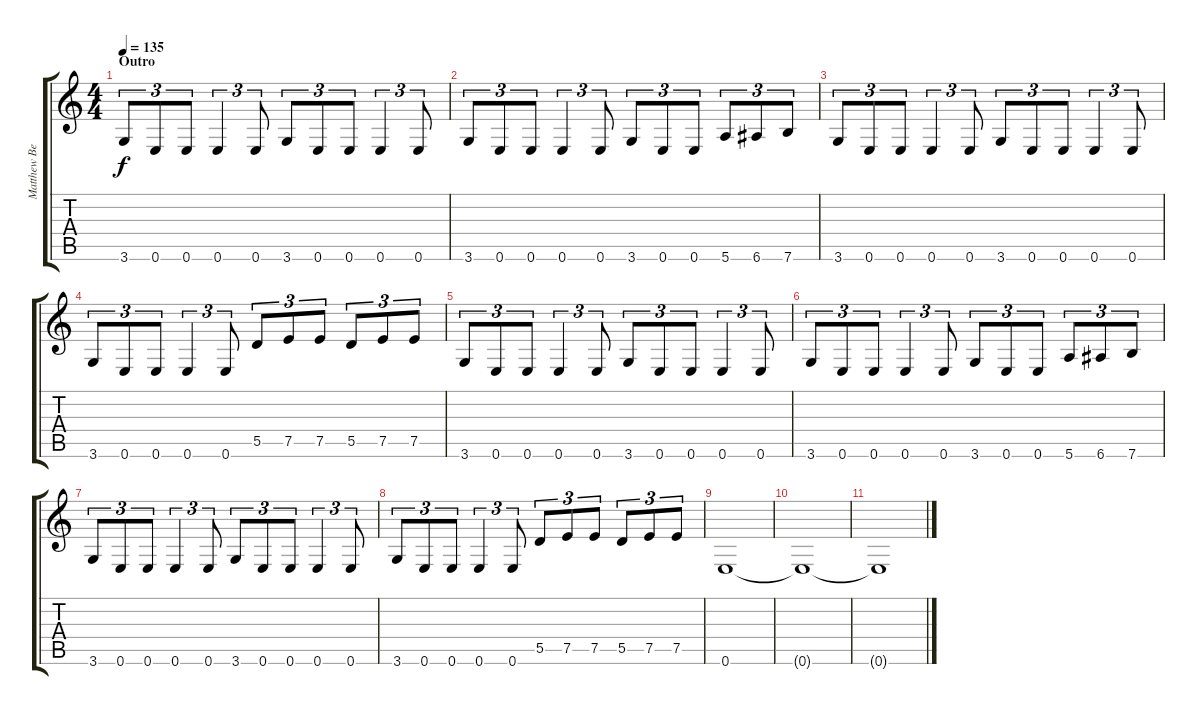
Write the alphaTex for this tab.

\track ("Matthew Bellamy (Guitar)" "Matthew Be") {instrument distortionguitar}
\staff {score tabs}
\tuning (E4 B3 G3 D3 A2 E2) {hide}
\ts (4 4)
\section ("" "Outro")
\tempo 135
\clef g2
\ks c
3.6.8{tu (3 2) dy f} 0.6.8{tu (3 2)} 0.6.8{tu (3 2)} 0.6.4{tu (3 2)} 0.6.8{tu (3 2)} 3.6.8{tu (3 2)} 0.6.8{tu (3 2)} 0.6.8{tu (3 2)} 0.6.4{tu (3 2)} 0.6.8{tu (3 2)} |
3.6.8{tu (3 2)} 0.6.8{tu (3 2)} 0.6.8{tu (3 2)} 0.6.4{tu (3 2)} 0.6.8{tu (3 2)} 3.6.8{tu (3 2)} 0.6.8{tu (3 2)} 0.6.8{tu (3 2)} 5.6.8{tu (3 2)} 6.6.8{tu (3 2)} 7.6.8{tu (3 2)} |
3.6.8{tu (3 2)} 0.6.8{tu (3 2)} 0.6.8{tu (3 2)} 0.6.4{tu (3 2)} 0.6.8{tu (3 2)} 3.6.8{tu (3 2)} 0.6.8{tu (3 2)} 0.6.8{tu (3 2)} 0.6.4{tu (3 2)} 0.6.8{tu (3 2)} |
3.6.8{tu (3 2)} 0.6.8{tu (3 2)} 0.6.8{tu (3 2)} 0.6.4{tu (3 2)} 0.6.8{tu (3 2)} 5.5.8{tu (3 2)} 7.5.8{tu (3 2)} 7.5.8{tu (3 2)} 5.5.8{tu (3 2)} 7.5.8{tu (3 2)} 7.5.8{tu (3 2)} |
3.6.8{tu (3 2)} 0.6.8{tu (3 2)} 0.6.8{tu (3 2)} 0.6.4{tu (3 2)} 0.6.8{tu (3 2)} 3.6.8{tu (3 2)} 0.6.8{tu (3 2)} 0.6.8{tu (3 2)} 0.6.4{tu (3 2)} 0.6.8{tu (3 2)} |
3.6.8{tu (3 2)} 0.6.8{tu (3 2)} 0.6.8{tu (3 2)} 0.6.4{tu (3 2)} 0.6.8{tu (3 2)} 3.6.8{tu (3 2)} 0.6.8{tu (3 2)} 0.6.8{tu (3 2)} 5.6.8{tu (3 2)} 6.6.8{tu (3 2)} 7.6.8{tu (3 2)} |
3.6.8{tu (3 2)} 0.6.8{tu (3 2)} 0.6.8{tu (3 2)} 0.6.4{tu (3 2)} 0.6.8{tu (3 2)} 3.6.8{tu (3 2)} 0.6.8{tu (3 2)} 0.6.8{tu (3 2)} 0.6.4{tu (3 2)} 0.6.8{tu (3 2)} |
3.6.8{tu (3 2)} 0.6.8{tu (3 2)} 0.6.8{tu (3 2)} 0.6.4{tu (3 2)} 0.6.8{tu (3 2)} 5.5.8{tu (3 2)} 7.5.8{tu (3 2)} 7.5.8{tu (3 2)} 5.5.8{tu (3 2)} 7.5.8{tu (3 2)} 7.5.8{tu (3 2)} |
0.6.1 |
0.6{t}.1 |
0.6{t}.1
